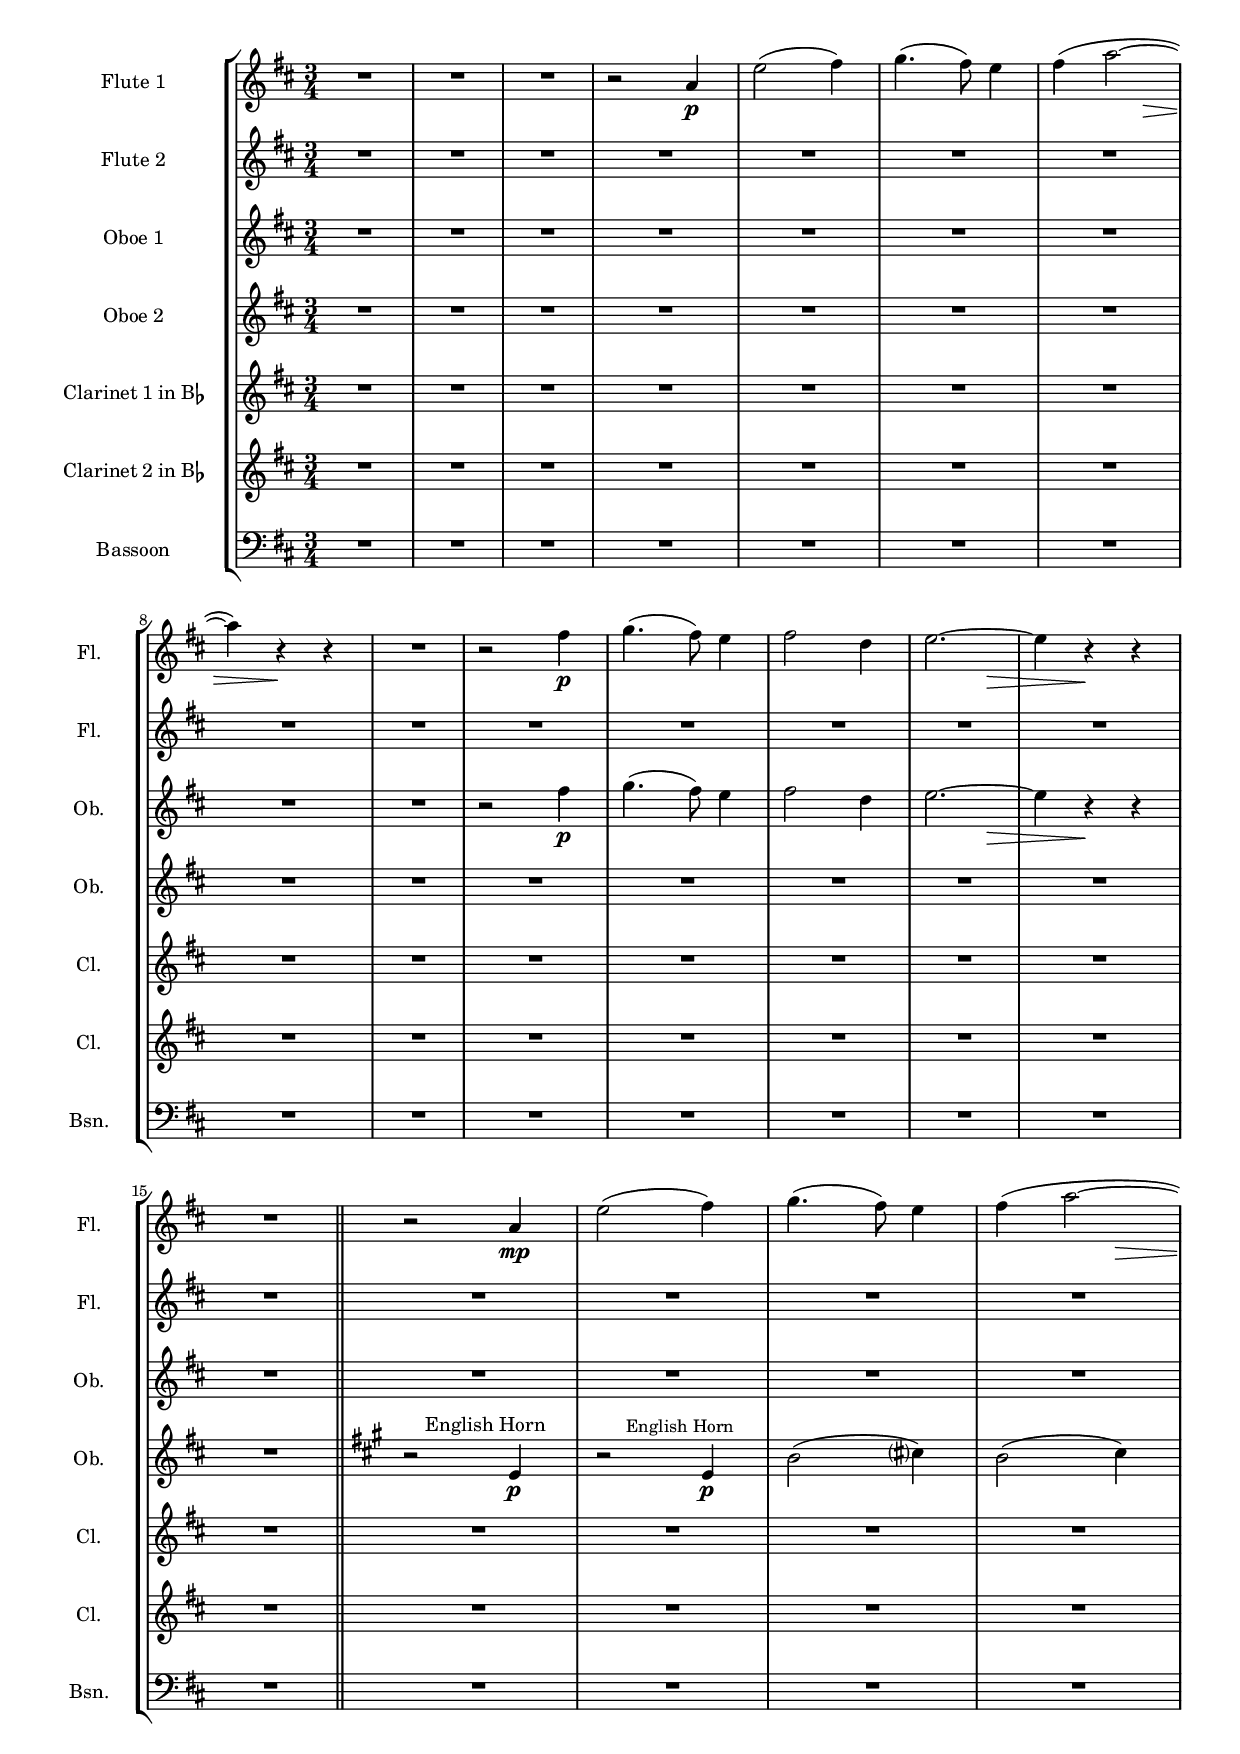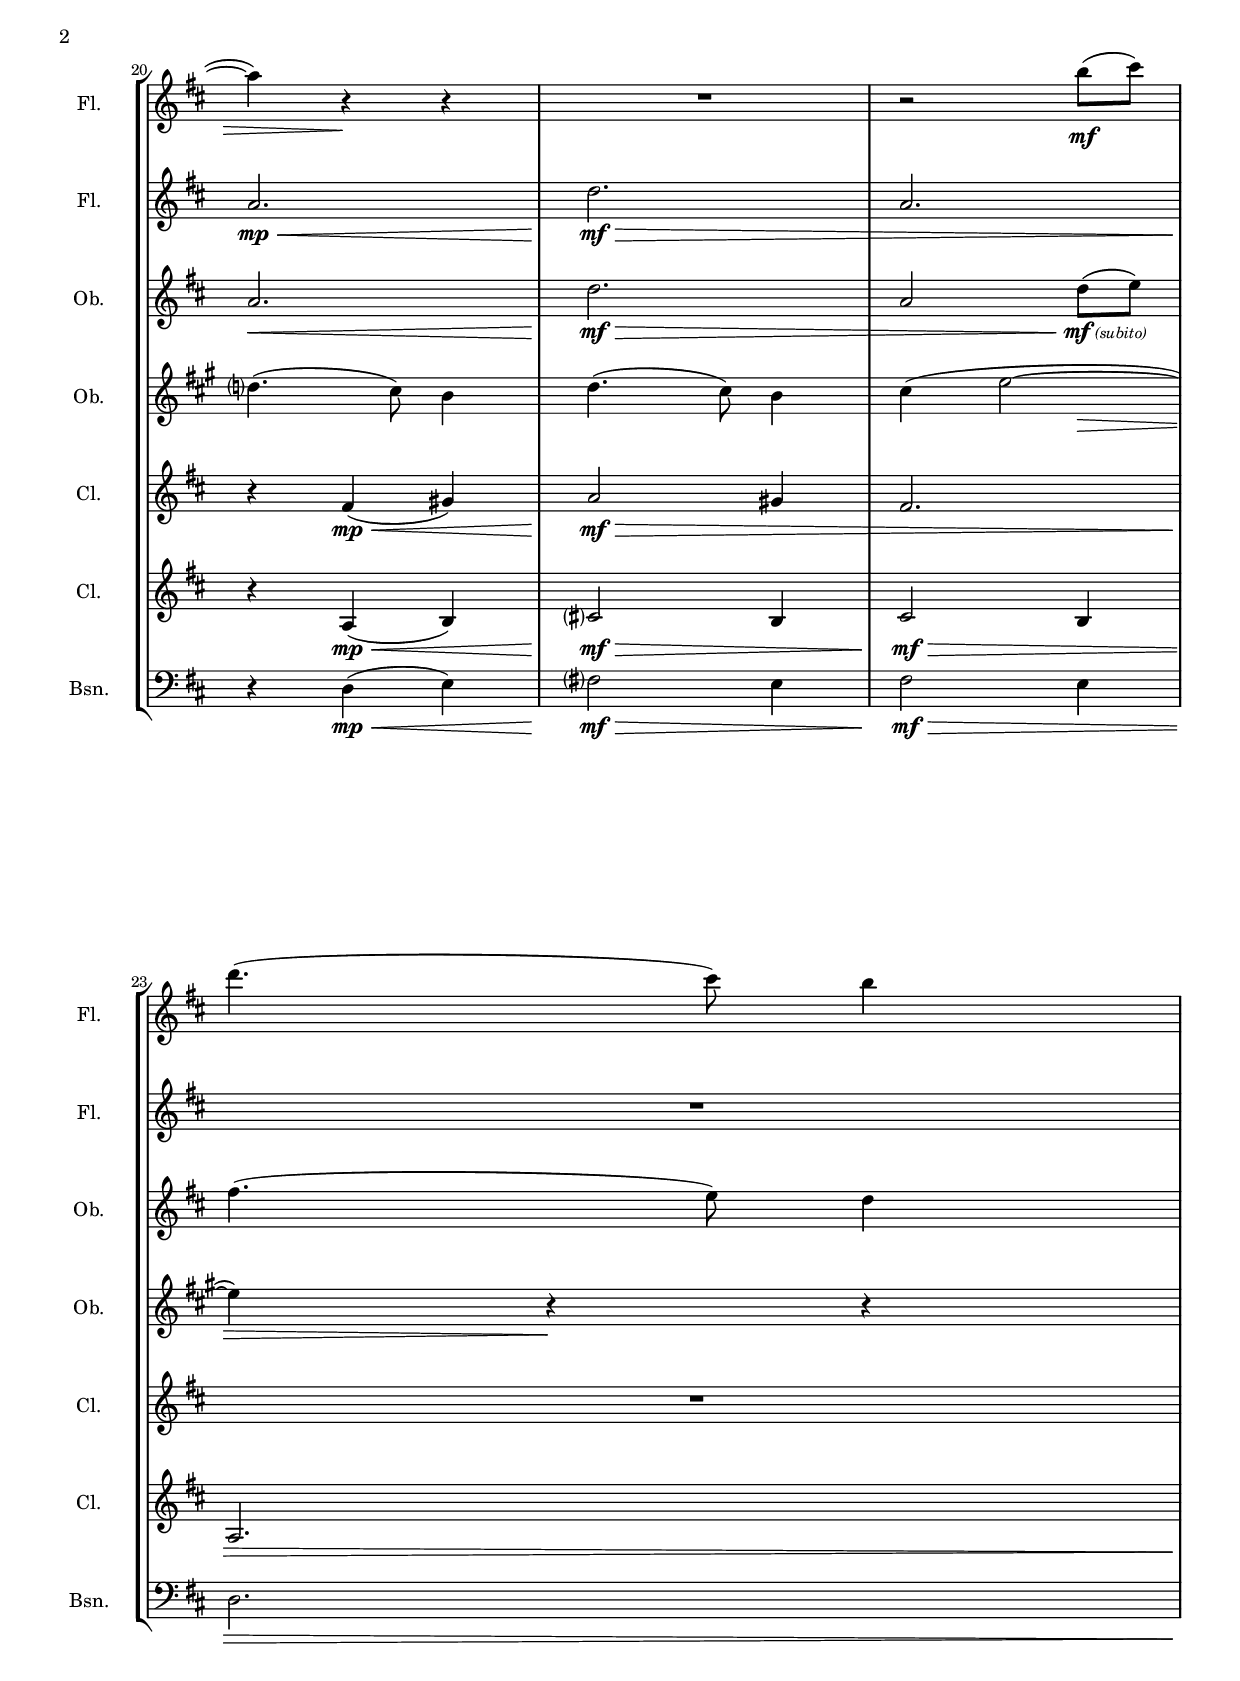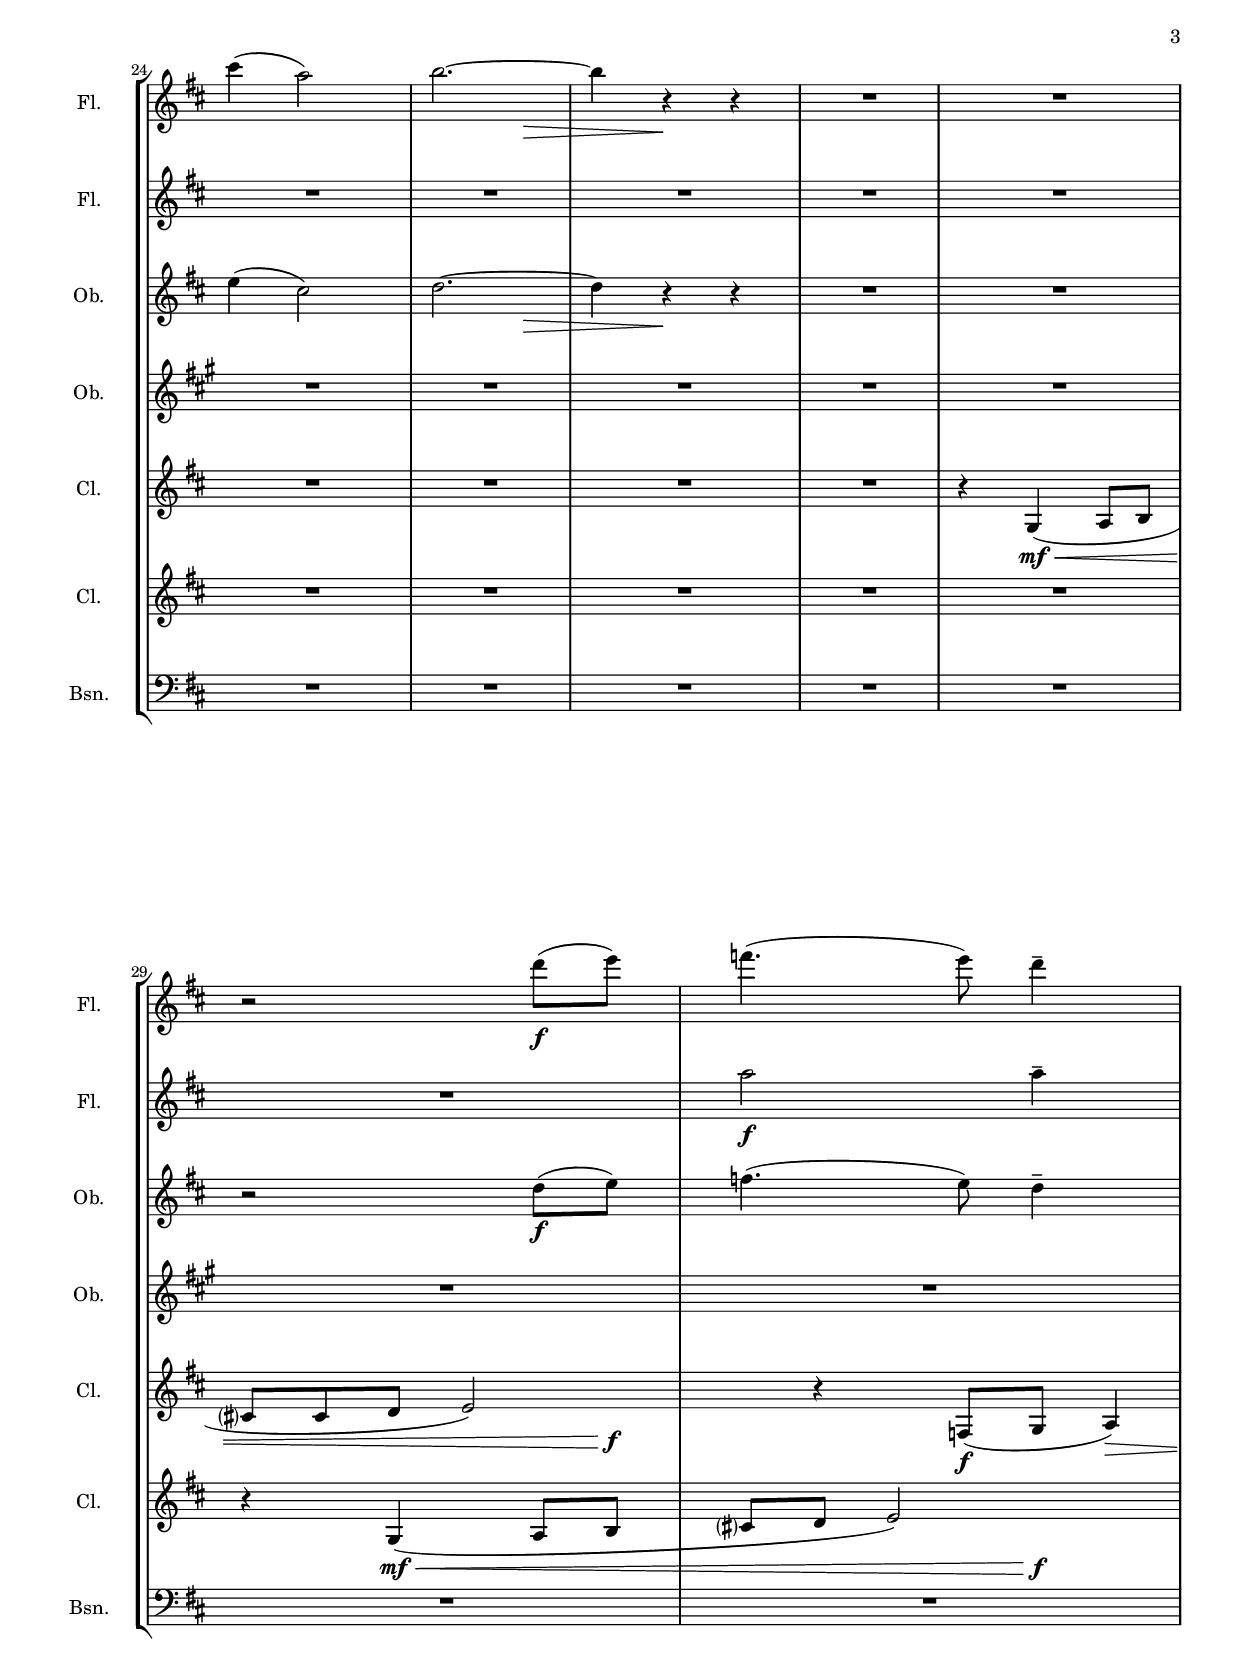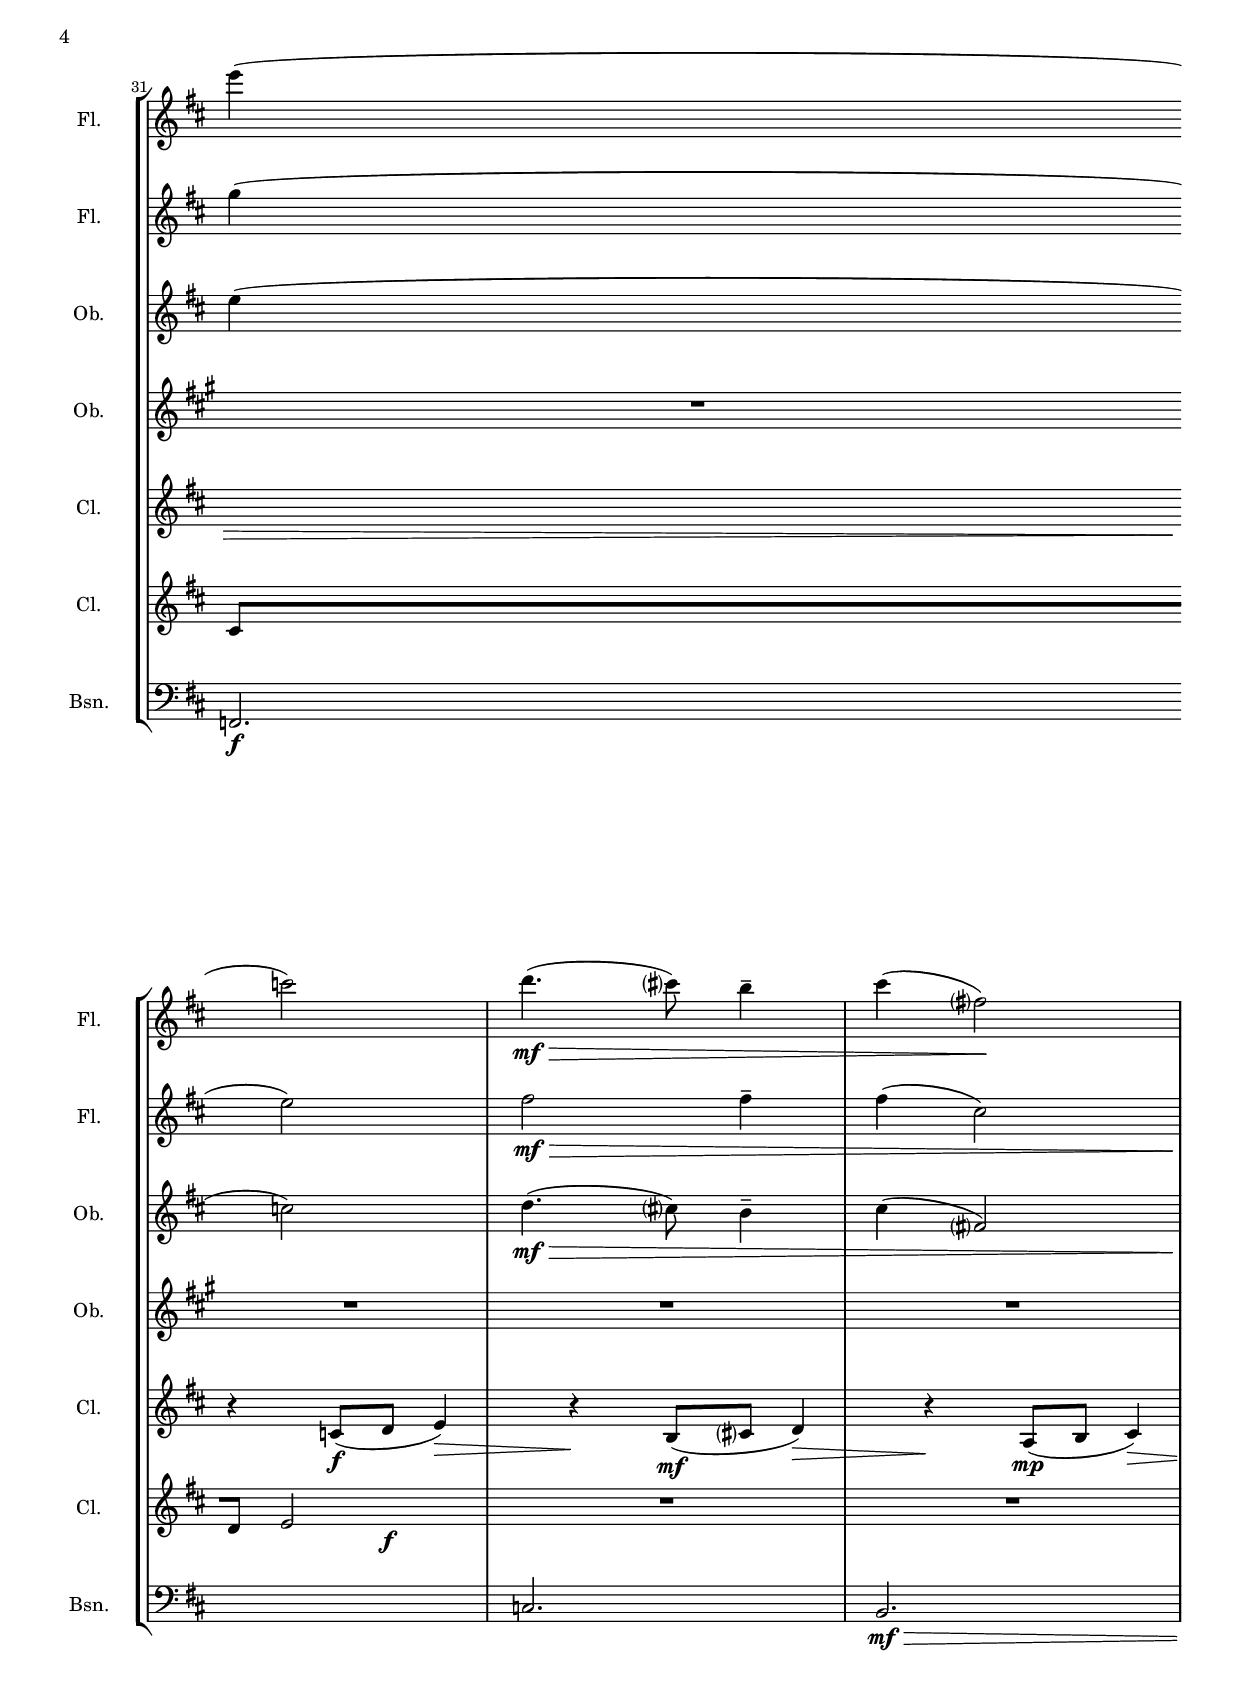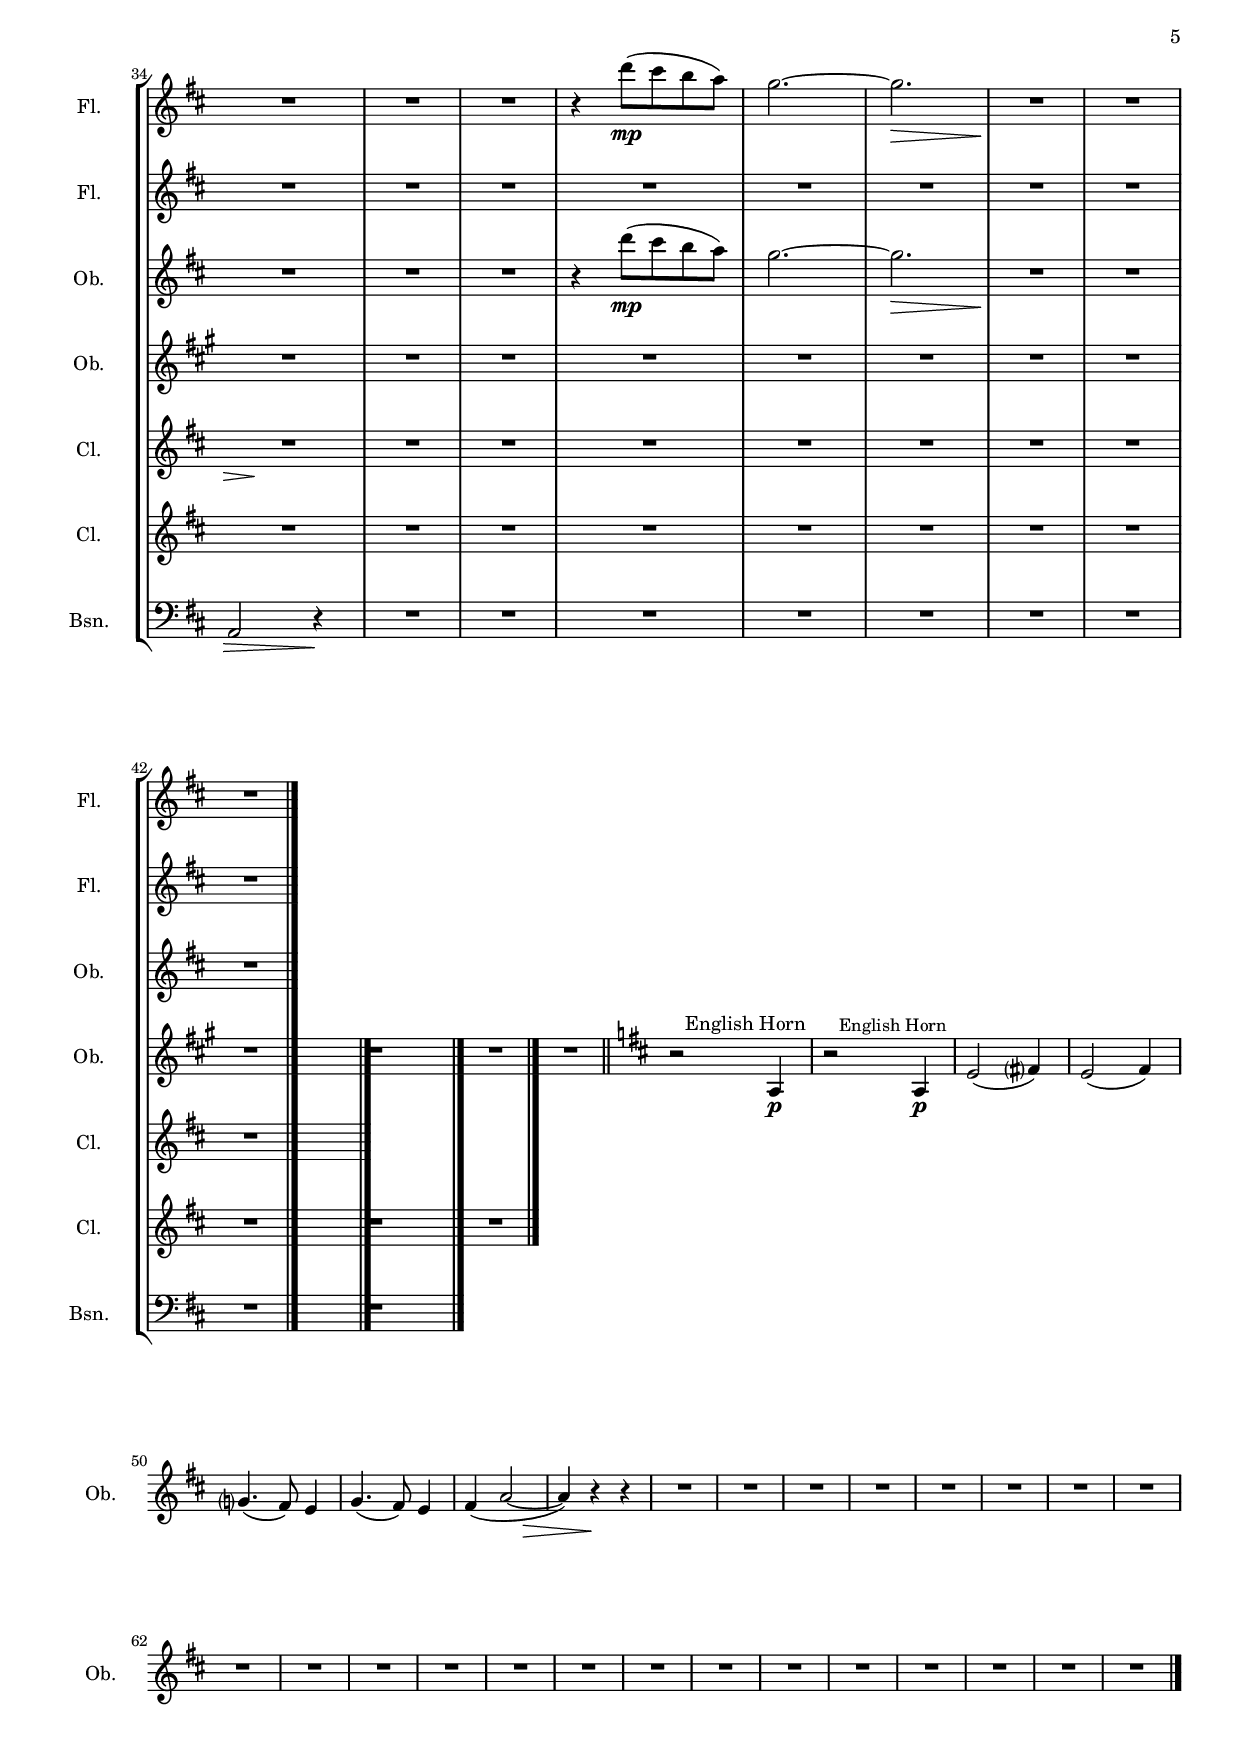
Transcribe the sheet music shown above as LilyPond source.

\version "2.15.43"
\include "english.ly"

#(set-global-staff-size 17)
\paper {
  indent = 3.0\cm  % space for instrumentName
  short-indent = 1.5\cm  % space for shortInstrumentName
}

\version "2.15.43"
\include "english.ly"

fluteOneNotes = \relative c'' {

	\time 3/4
	\key d \major
	\set tieWaitForNote = ##t

	R4*3*3
	r2 a4\p |
	e'2( fs4) |
	g4.( fs8) e4 |
	fs( 
		<< a2~ {s4 s\> } >> |
	a4) r\! r |
	
	R4*3
	r2 fs4\p |
	g4.( fs8) e4 |
	fs2 d4 |
	<< e2.~ {s2 s4\> } >> | 
	e4 r\! r |
	
	R4*3
	r2 a,4\mp |
	e'2( fs4) |
	g4.( fs8) e4 |
	fs(
		<< a2~ {s4 s\> } >> |
	a4) r\! r |
	
	R4*3
	r2 b8\mf( cs) |
	d4.( cs8) b4 |
	cs( a2) |
	<< b2.~ {s2 s4\> } >> |
	b4 r\! r |
	
	R4*6
	r2 d8\f( e) |
	f4.( e8) d4-- |
	e( c2) |
	d4.\mf\>( cs?8) b4-- | 
	cs( fs,?2)\! |
	
	R4*9
	r4 d'8\mp( cs b a) |
	g2.~ |
	g2.\> |
	
	R2.*3\! 
	\bar "|."
		
}

\version "2.15.43"
\include "english.ly"

fluteTwoNotes = \relative c'' {

	\time 3/4
	\key d \major
	\set tieWaitForNote = ##t
	
	R2.*19
	
	a2.\mp\< |
	d2.\mf\!\> |
	a2. |
	
	R2.*7\!
	
	a'2\f a4-- |
	g(e2) |
	fs2\mf\> fs4--
	fs(cs2)
	
	R2.*9\!
	
	\bar "|."
		
}

\version "2.24.0"
\include "english.ly"

 #(ly:set-option 'relative-includes #t)
\version "2.24.0"
\include "english.ly"

% calculate x-alignment based on attribute text + dynamic text
% this has to be a markup-command to get stencil-extent based on (interpret-markup layout props ...)
#(define-markup-command (center-dyn layout props atr-text dyn)(markup? string?)
  "x-align on center of dynamic"
  (let* (
          (text (string-append " " atr-text))
          (atr-stencil (interpret-markup layout props (markup #:normal-text #:tiny #:italic text)))
          (dyn-stencil (interpret-markup layout props (markup #:dynamic dyn)))
          (atr-x-ext (ly:stencil-extent atr-stencil X))
          (dyn-x-ext (ly:stencil-extent dyn-stencil X))
          (atr-x (- (cdr atr-x-ext)(car atr-x-ext)))
          (dyn-x (- (cdr dyn-x-ext)(car dyn-x-ext)))
          (x-align
            (* (-
                 (/ (+ atr-x (/ dyn-x 2)) (+ atr-x dyn-x) )
                 0.5) -2)
          )
        )
        (interpret-markup layout props (markup #:halign x-align #:concat (#:dynamic dyn #:normal-text #:tiny #:italic text)))
))
% define a 'new' attributed dynamic script
#(define (make-atr-dynamic-script atr dyn)
        (let ((dynamic (make-dynamic-script (markup #:center-dyn atr dyn))))
             (ly:music-set-property! dynamic 'tweaks (acons 'X-offset 0 (ly:music-property dynamic 'tweaks)))
             dynamic))


% define some attributed dynamics
subp = #(make-atr-dynamic-script "(subito)" "mf")

oboeOneNotes = \relative c'' {

	\time 3/4
	\key d \major
	\set tieWaitForNote = ##t
	
	R2.*9
	r2 fs4\p |
	g4.( fs8) e4 |
	fs2 d4 |
	<< e2.~ {s2 s4\> } >> | 
	e4 r\! r |
	
	\tag #'part { \break }
	
	R2.*5
	a,2.\< |
	d2.\mf\> |
	a2 d8\subp( e) |

	\tag #'part { \break }
	
	fs4.( e8) d4 |
	e( cs2) |
	<< d2.~ {s2 s4\> } >> |
	d4 r\! r |
	
	R2.*2

	\tag #'part { \break }

	r2 d8\f( e) |
	f4.( e8) d4-- |
	e( c2) |
	d4.\mf\>( cs?8) b4-- | 
	cs( fs,?2) |
	
	\tag #'part { \break }

	R4*9\!
	r4 d''8\mp( cs b a) |
	g2.~ |
	g2.\> |

	R2.*3\!
		
	\bar "|."
		
}

\version "2.24.0"
\include "english.ly"

englishHornNotes = \relative c' {
	
	\tag #'part { \bar "||" \key d \major }
	
	\tag #'part { r2 a4\p^\markup { \halign #0.4 "English Horn"} | }
	\tag #'score { r2 a4\p^\markup { \smaller \halign #0.4 "English Horn"} | }
	
	\tag #'part { e'2( fs?4) | }
	\tag #'score { e2( fs4) | }
	
	\tag #'part { \break }
	
	\tag #'part { g?4.( fs8) e4 | }
	\tag #'score { g4.( fs8) e4 | }
	
	fs( 
		<< a2~ {s4 s\> } >> |
	a4) r\! r |
	
	R2.*22 
		
	\bar "|."	
	
}
oboeTwoNotes = \relative c' {

	\time 3/4
	\key d \major
	\set tieWaitForNote = ##t
	\textLengthOn	
	R2.*15 |

	\tag #'part { \transpose a e' \englishHornNotes }
	
	\tag #'score { \englishHornNotes }
		
}

\version "2.24.0"
\include "english.ly"

clarinetOneNotes = \relative c' {

	\time 3/4
	\key d \major
	\set tieWaitForNote = ##t

	R2.*19 |
	
	r4 fs\mp\<( gs) |
	a2\mf\>gs4 |
	fs2. |
	
	\tag #'part { \break }
	
	R2.*5\! |
	
	r4 g,\mf\<( a8 b |
	\tag #'part { cs? }
	\tag #'score { cs } 
	d << {e2)} {s4 s4\f} >> |
	
	r4 f,8\f( g a4)\>
	
	\tag #'part { \break }

	r4\! c8\f( d e4)\>
	r4\! b8\mf( cs? d4)\>
	r4\! a8\mp( b cs4)\>
	
	R2.*9\!
		
	\bar "|."
		
}

\version "2.24.0"
\include "english.ly"

clarinetTwoNotes = \relative c' {

	\time 3/4
	\key d \major
	\set tieWaitForNote = ##t

	R2.*19 |
	r4 a\mp\<( b) |
	\tag #'part { cs?2\mf\>b4 | }
	\tag #'score { cs2\mf\>b4 | }
	a2. |
	
	\tag #'part { \break }
	
	R2.*5\! |
	
	r4 g\mf\<( a8 b |
	\tag #'part { cs?8 d << {e2)} {s4 s4\f} >> | }
	\tag #'score { cs8 d << {e2)} {s4 s4\f} >> | }

	R2.*13
		
	\bar "|."
		
}

\version "2.24.0"
\include "english.ly"

bassoonNotes = \relative c {

	\time 3/4
	\key d \major
	\clef bass
	\set tieWaitForNote = ##t

	R2.*19 |
	
	r4 d\mp\<( e) |
	\tag #'part { fs?2\mf\>e4 | }
	\tag #'score { fs2\mf\>e4 | }
	d2. |
	
	R2.*7\! |
	
	\tag #'part { \break }
	
	f,2.\f |
	c' |
	b\mf\> |
	a2 r4\! |
	
	R2.*9
		
	\bar "|."
		
}


<<
	\new StaffGroup = "StaffGroup_woodwinds" <<
		\new Staff = "Staff_flute1" {
			\set Staff.instrumentName = #"Flute 1"
			\set Staff.shortInstrumentName = #"Fl."
			
			% shortInstrumentName, midiInstrument, etc.
			% may be set here as well
			\fluteOneNotes
		}
		\new Staff = "Staff_flute2" {
			\set Staff.instrumentName = #"Flute 2"
			\set Staff.shortInstrumentName = #"Fl."
			% shortInstrumentName, midiInstrument, etc.
			% may be set here as well
			\fluteTwoNotes
		}
		\new Staff = "Staff_oboe1" {
			\set Staff.instrumentName = #"Oboe 1"
			\set Staff.shortInstrumentName = #"Ob."
			% shortInstrumentName, midiInstrument, etc.
			% may be set here as well
			\oboeOneNotes
		}
		\new Staff = "Staff_oboe2" {
			\set Staff.instrumentName = #"Oboe 2"
			\set Staff.shortInstrumentName = #"Ob."
			% shortInstrumentName, midiInstrument, etc.
			% may be set here as well
			\oboeTwoNotes
		}
		\new Staff = "Staff_clarinet1" {
			\set Staff.instrumentName = 
			\markup { \concat { "Clarinet 1 in B" \flat }}
			\set Staff.shortInstrumentName = #"Cl."
			% shortInstrumentName, midiInstrument, etc.
			% may be set here as well
			\clarinetOneNotes
		}
		\new Staff = "Staff_clarinet2" {
			\set Staff.instrumentName = 
			\markup { \concat { "Clarinet 2 in B" \flat }}
			\set Staff.shortInstrumentName = #"Cl."
			% shortInstrumentName, midiInstrument, etc.
			% may be set here as well
			\clarinetTwoNotes
		}
		\new Staff = "Staff_bassoon" {
			\set Staff.instrumentName = #"Bassoon"
			\set Staff.shortInstrumentName = #"Bsn."
			% shortInstrumentName, midiInstrument, etc.
			% may be set here as well
			\bassoonNotes 
		}
	>>
>>
